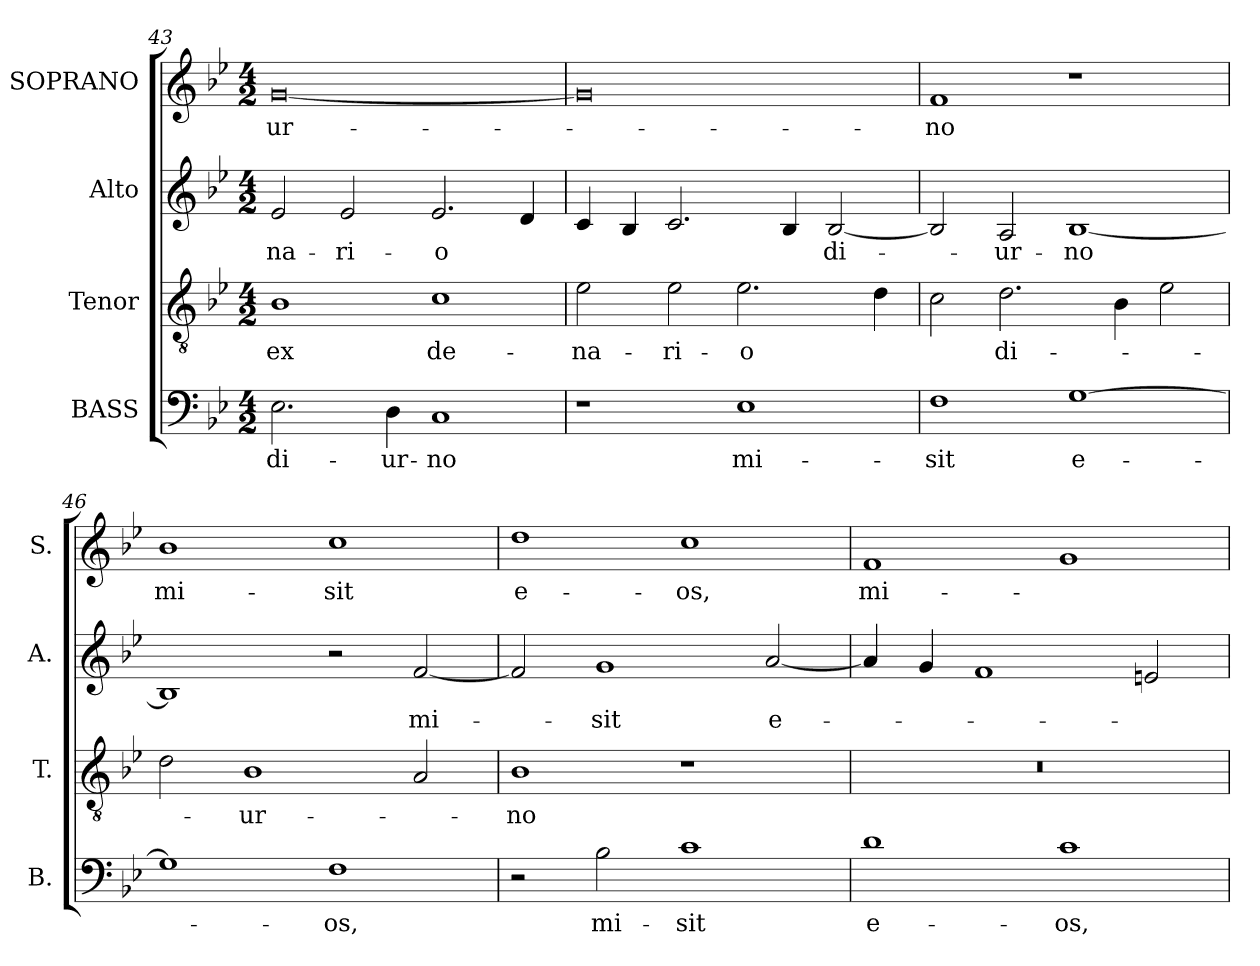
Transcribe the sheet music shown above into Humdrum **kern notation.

**kern	**text	**kern	**text	**kern	**text	**kern	**text
*part4	*part4	*part3	*part3	*part2	*part2	*part1	*part1
*staff4	*staff4	*staff3	*staff3	*staff2	*staff2	*staff1	*staff1
*I"BASS	*	*I"Tenor	*	*I"Alto	*	*I"SOPRANO	*
*I'B.	*	*I'T.	*	*I'A.	*	*I'S.	*
!!LO:LB:g=z
*clefF4	*	*clefGv2	*	*clefG2	*	*clefG2	*
*	*	*ITrd7c12	*	*	*	*	*
*k[b-e-]	*	*k[b-e-]	*	*k[b-e-]	*	*k[b-e-]	*
*B-:	*	*B-:	*	*B-:	*	*B-:	*
*M4/2	*	*M4/2	*	*M4/2	*	*M4/2	*
=43	=43	=43	=43	=43	=43	=43	=43
!	!LO:LY:b:color=#000000	!	!	!	!	!	!
!	!	!	!LO:LY:b:color=#000000	!	!	!	!
!	!	!	!	!	!LO:LY:b:color=#000000	!	!
!	!	!	!	!	!	!	!LO:LY:b:color=#000000
2.E-i\	di-	1BB-i	ex	2e-i/	-na-	[0gi	-ur-
!	!	!	!	!	!LO:LY:b:color=#000000	!	!
.	.	.	.	2e-i/	-ri-	.	.
!	!LO:LY:b:color=#000000	!	!	!	!	!	!
4Di\	-ur-	.	.	.	.	.	.
!	!LO:LY:b:color=#000000	!	!	!	!	!	!
!	!	!	!LO:LY:b:color=#000000	!	!	!	!
!	!	!	!	!	!LO:LY:b:color=#000000	!	!
1Ci	-no	1Ci	de-	2.e-i/	-o	.	.
.	.	.	.	4di/	.	.	.
=44	=44	=44	=44	=44	=44	=44	=44
!	!	!	!LO:LY:b:color=#000000	!	!	!	!
1r	.	2E-i\	-na-	4ci/	.	0gi]	.
.	.	.	.	4B-i/	.	.	.
!	!	!	!LO:LY:b:color=#000000	!	!	!	!
.	.	2E-i\	-ri-	2.ci/	.	.	.
!	!LO:LY:b:color=#000000	!	!	!	!	!	!
!	!	!	!LO:LY:b:color=#000000	!	!	!	!
1E-i	mi-	2.E-i\	-o	.	.	.	.
.	.	.	.	4B-i/	.	.	.
!	!	!	!	!	!LO:LY:b:color=#000000	!	!
.	.	.	.	[2B-i/	di-	.	.
.	.	4Di\	.	.	.	.	.
=45	=45	=45	=45	=45	=45	=45	=45
!	!LO:LY:b:color=#000000	!	!	!	!	!	!
!	!	!	!	!	!	!	!LO:LY:b:color=#000000
1Fi	-sit	2Ci\	.	2B-i/]	.	1fi	-no
!	!	!	!LO:LY:b:color=#000000	!	!	!	!
!	!	!	!	!	!LO:LY:b:color=#000000	!	!
.	.	2.Di\	di-	2Ai/	-ur-	.	.
!	!LO:LY:b:color=#000000	!	!	!	!	!	!
!	!	!	!	!	!LO:LY:b:color=#000000	!	!
[1Gi	e-	.	.	[1B-i	-no	1r	.
.	.	4BB-i\	.	.	.	.	.
.	.	2E-i\	.	.	.	.	.
=46	=46	=46	=46	=46	=46	=46	=46
!	!	!	!	!	!	!	!LO:LY:b:color=#000000
1Gi]	.	2Di\	.	1B-i]	.	1b-i	mi-
!	!	!	!LO:LY:b:color=#000000	!	!	!	!
.	.	1BB-i	-ur-	.	.	.	.
!	!LO:LY:b:color=#000000	!	!	!	!	!	!
!	!	!	!	!	!	!	!LO:LY:b:color=#000000
1Fi	-os,	.	.	2r	.	1cci	-sit
!	!	!	!	!	!LO:LY:b:color=#000000	!	!
.	.	2AAi/	.	[2fi/	mi-	.	.
=47	=47	=47	=47	=47	=47	=47	=47
!	!	!	!LO:LY:b:color=#000000	!	!	!	!
!	!	!	!	!	!	!	!LO:LY:b:color=#000000
2r	.	1BB-i	-no	2fi/]	.	1ddi	e-
!	!LO:LY:b:color=#000000	!	!	!	!	!	!
!	!	!	!	!	!LO:LY:b:color=#000000	!	!
2B-i\	mi-	.	.	1gi	-sit	.	.
!	!LO:LY:b:color=#000000	!	!	!	!	!	!
!	!	!	!	!	!	!	!LO:LY:b:color=#000000
1ci	-sit	1r	.	.	.	1cci	-os,
!	!	!	!	!	!LO:LY:b:color=#000000	!	!
.	.	.	.	[2ai/	e-	.	.
=48	=48	=48	=48	=48	=48	=48	=48
!	!LO:LY:b:color=#000000	!LO:N:vis=1	!	!	!	!	!
!	!	!	!	!	!	!	!LO:LY:b:color=#000000
1di	e-	0r	.	4ai/]	.	1fi	mi-
.	.	.	.	4gi/	.	.	.
.	.	.	.	1fi	.	.	.
!	!LO:LY:b:color=#000000	!	!	!	!	!	!
1ci	-os,	.	.	.	.	1gi	.
.	.	.	.	2eni/	.	.	.
=	=	=	=	=	=	=	=
*-	*-	*-	*-	*-	*-	*-	*-
